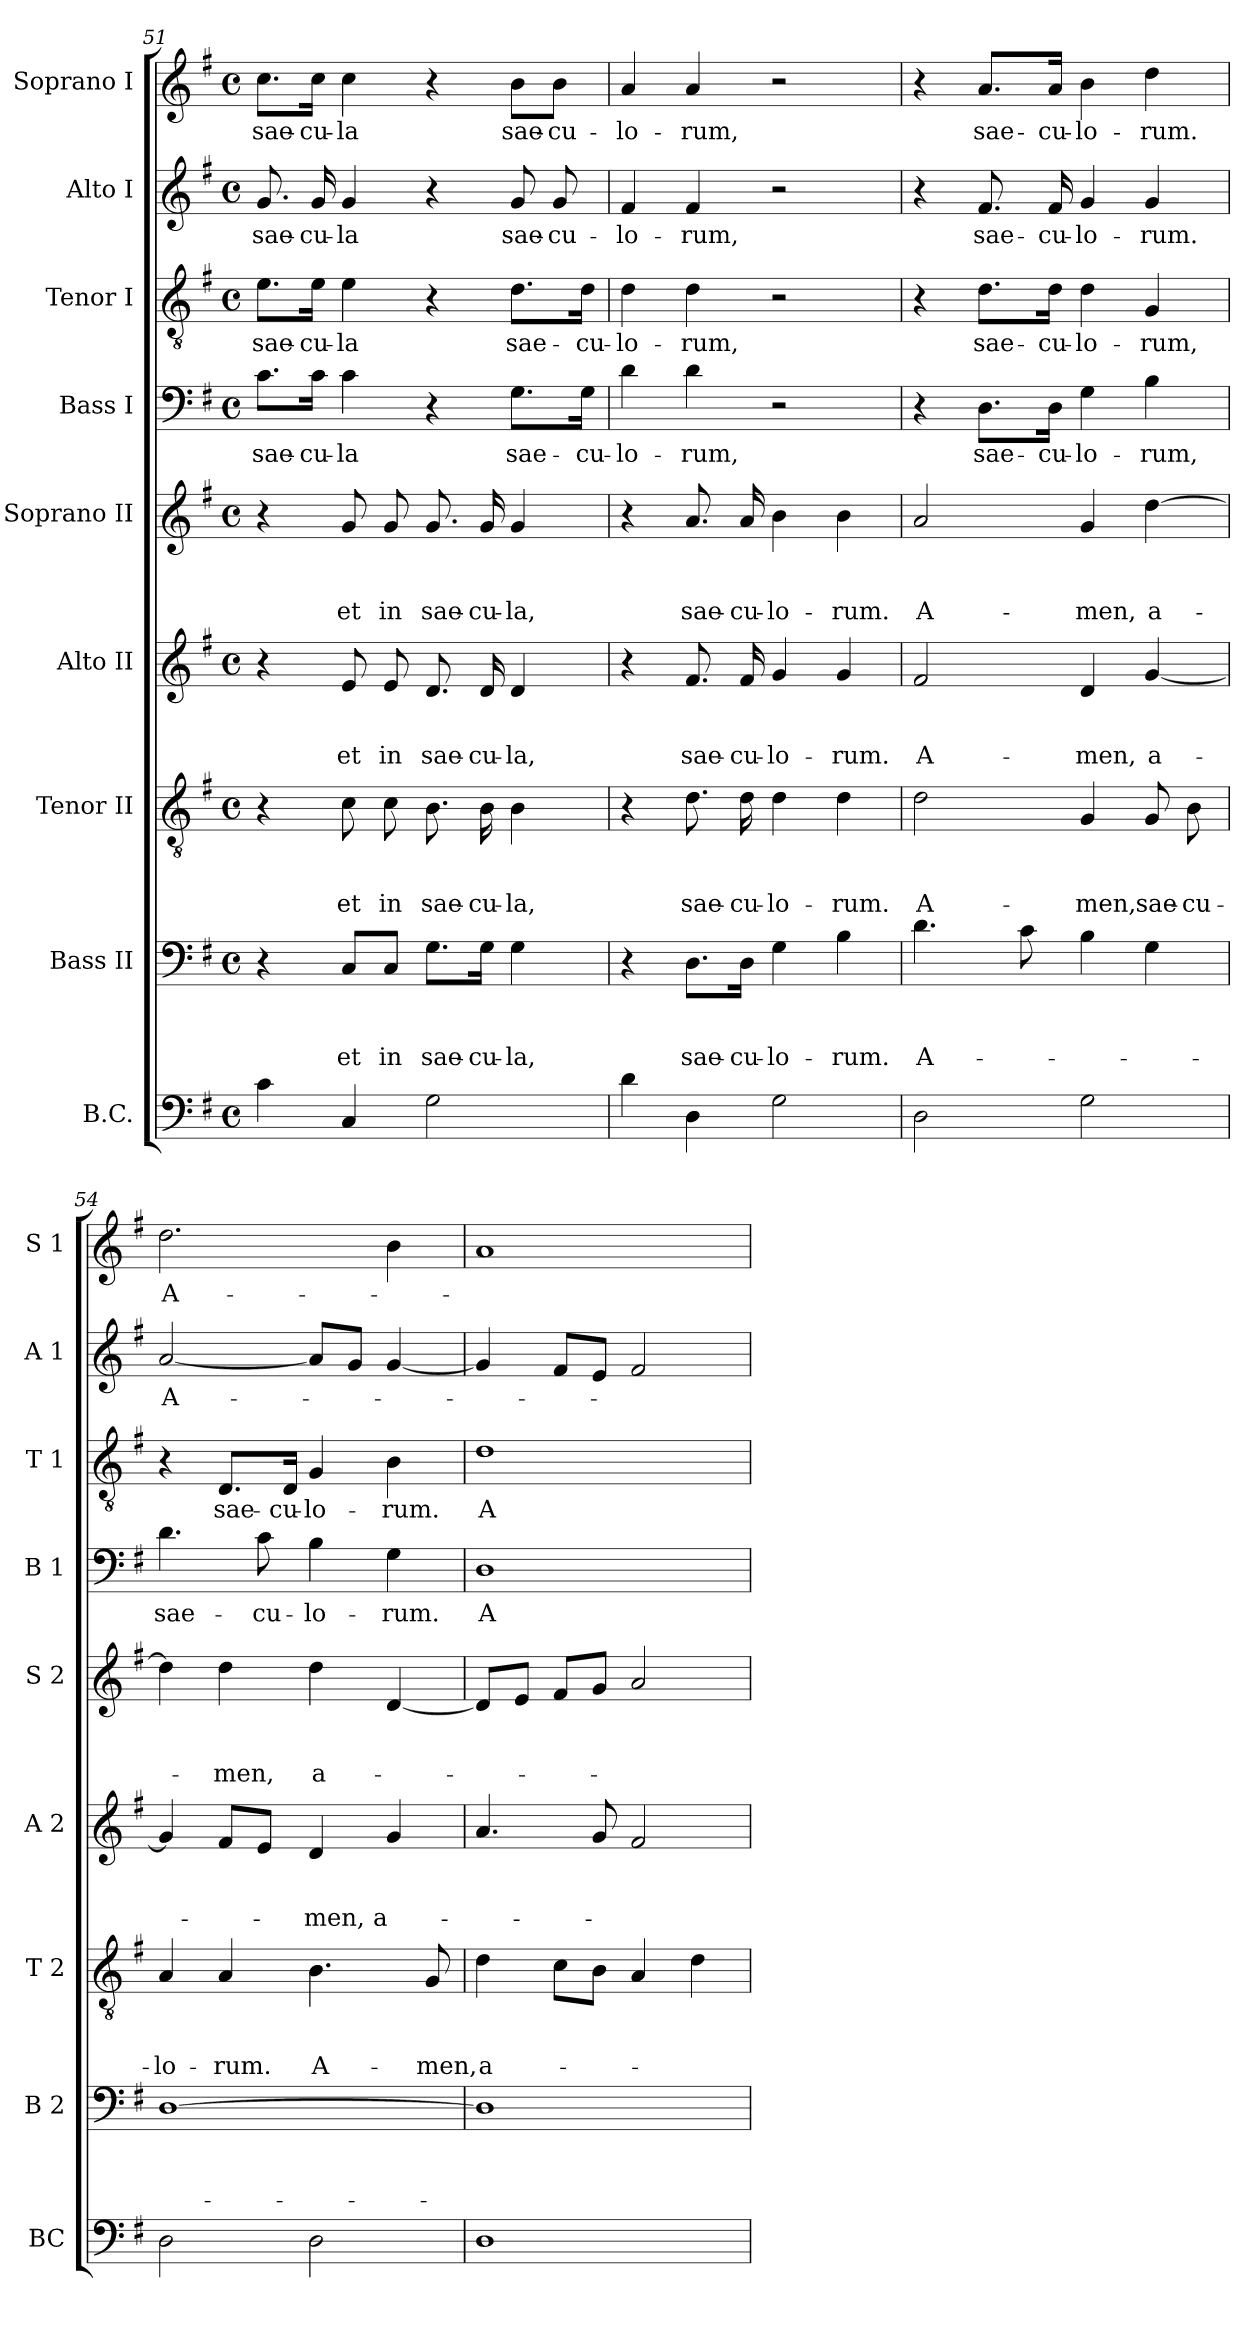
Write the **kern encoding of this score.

**kern	**kern	**text	**text	**text	**kern	**text	**text	**text	**kern	**text	**text	**text	**kern	**text	**text	**text	**kern	**text	**kern	**text	**kern	**text	**kern	**text
*part9	*part8	*part8	*part8	*part8	*part7	*part7	*part7	*part7	*part6	*part6	*part6	*part6	*part5	*part5	*part5	*part5	*part4	*part4	*part3	*part3	*part2	*part2	*part1	*part1
*staff9	*staff8	*staff8	*staff8	*staff8	*staff7	*staff7	*staff7	*staff7	*staff6	*staff6	*staff6	*staff6	*staff5	*staff5	*staff5	*staff5	*staff4	*staff4	*staff3	*staff3	*staff2	*staff2	*staff1	*staff1
*I"B.C.	*I"Bass II	*	*	*	*I"Tenor II	*	*	*	*I"Alto II	*	*	*	*I"Soprano II	*	*	*	*I"Bass I	*	*I"Tenor I	*	*I"Alto I	*	*I"Soprano I	*
*I'BC	*I'B 2	*	*	*	*I'T 2	*	*	*	*I'A 2	*	*	*	*I'S 2	*	*	*	*I'B 1	*	*I'T 1	*	*I'A 1	*	*I'S 1	*
*clefF4	*clefF4	*	*	*	*clefGv2	*	*	*	*clefG2	*	*	*	*clefG2	*	*	*	*clefF4	*	*clefGv2	*	*clefG2	*	*clefG2	*
*k[f#]	*k[f#]	*	*	*	*k[f#]	*	*	*	*k[f#]	*	*	*	*k[f#]	*	*	*	*k[f#]	*	*k[f#]	*	*k[f#]	*	*k[f#]	*
*G:	*G:	*	*	*	*G:	*	*	*	*G:	*	*	*	*G:	*	*	*	*G:	*	*G:	*	*G:	*	*G:	*
*M4/4	*M4/4	*	*	*	*M4/4	*	*	*	*M4/4	*	*	*	*M4/4	*	*	*	*M4/4	*	*M4/4	*	*M4/4	*	*M4/4	*
*met(c)	*met(c)	*	*	*	*met(c)	*	*	*	*met(c)	*	*	*	*met(c)	*	*	*	*met(c)	*	*met(c)	*	*met(c)	*	*met(c)	*
=51	=51	=51	=51	=51	=51	=51	=51	=51	=51	=51	=51	=51	=51	=51	=51	=51	=51	=51	=51	=51	=51	=51	=51	=51
!	!	!	!	!	!	!	!	!	!	!	!	!	!	!	!	!	!	!LO:LY:b	!	!LO:LY:b	!	!LO:LY:b	!	!LO:LY:b
4c\	4r	.	.	.	4r	.	.	.	4r	.	.	.	4r	.	.	.	8.c\L	sae-	8.e\L	sae-	8.g/	sae-	8.cc\L	sae-
!	!	!	!	!	!	!	!	!	!	!	!	!	!	!	!	!	!	!LO:LY:b	!	!LO:LY:b	!	!LO:LY:b	!	!LO:LY:b
.	.	.	.	.	.	.	.	.	.	.	.	.	.	.	.	.	16c\Jk	-cu-	16e\Jk	-cu-	16g/	-cu-	16cc\Jk	-cu-
!	!	!	!	!LO:LY:b	!	!	!	!LO:LY:b	!	!	!	!LO:LY:b	!	!	!	!LO:LY:b	!	!LO:LY:b	!	!LO:LY:b	!	!LO:LY:b	!	!LO:LY:b
4C/	8C/L	.	.	et	8c\	.	.	et	8e/	.	.	et	8g/	.	.	et	4c\	-la	4e\	-la	4g/	-la	4cc\	-la
!	!	!	!	!LO:LY:b	!	!	!	!LO:LY:b	!	!	!	!LO:LY:b	!	!	!	!LO:LY:b	!	!	!	!	!	!	!	!
.	8C/J	.	.	in	8c\	.	.	in	8e/	.	.	in	8g/	.	.	in	.	.	.	.	.	.	.	.
!	!	!	!	!LO:LY:b	!	!	!	!LO:LY:b	!	!	!	!LO:LY:b	!	!	!	!LO:LY:b	!	!	!	!	!	!	!	!
2G\	8.G\L	.	.	sae-	8.B\	.	.	sae-	8.d/	.	.	sae-	8.g/	.	.	sae-	4r	.	4r	.	4r	.	4r	.
!	!	!	!	!LO:LY:b	!	!	!	!LO:LY:b	!	!	!	!LO:LY:b	!	!	!	!LO:LY:b	!	!	!	!	!	!	!	!
.	16G\Jk	.	.	-cu-	16B\	.	.	-cu-	16d/	.	.	-cu-	16g/	.	.	-cu-	.	.	.	.	.	.	.	.
!	!	!	!	!LO:LY:b	!	!	!	!LO:LY:b	!	!	!	!LO:LY:b	!	!	!	!LO:LY:b	!	!LO:LY:b	!	!LO:LY:b	!	!LO:LY:b	!	!LO:LY:b
.	4G\	.	.	-la,	4B\	.	.	-la,	4d/	.	.	-la,	4g/	.	.	-la,	8.G\L	sae-	8.d\L	sae-	8g/	sae-	8b\L	sae-
!	!	!	!	!	!	!	!	!	!	!	!	!	!	!	!	!	!	!	!	!	!	!LO:LY:b	!	!LO:LY:b
.	.	.	.	.	.	.	.	.	.	.	.	.	.	.	.	.	.	.	.	.	8g/	-cu-	8b\J	-cu-
!	!	!	!	!	!	!	!	!	!	!	!	!	!	!	!	!	!	!LO:LY:b	!	!LO:LY:b	!	!	!	!
.	.	.	.	.	.	.	.	.	.	.	.	.	.	.	.	.	16G\Jk	-cu-	16d\Jk	-cu-	.	.	.	.
=52	=52	=52	=52	=52	=52	=52	=52	=52	=52	=52	=52	=52	=52	=52	=52	=52	=52	=52	=52	=52	=52	=52	=52	=52
!	!	!	!	!	!	!	!	!	!	!	!	!	!	!	!	!	!	!LO:LY:b	!	!LO:LY:b	!	!LO:LY:b	!	!LO:LY:b
4d\	4r	.	.	.	4r	.	.	.	4r	.	.	.	4r	.	.	.	4d\	-lo-	4d\	-lo-	4f#/	-lo-	4a/	-lo-
!	!	!	!	!LO:LY:b	!	!	!	!LO:LY:b	!	!	!	!LO:LY:b	!	!	!	!LO:LY:b	!	!LO:LY:b	!	!LO:LY:b	!	!LO:LY:b	!	!LO:LY:b
4D\	8.D\L	.	.	sae-	8.d\	.	.	sae-	8.f#/	.	.	sae-	8.a/	.	.	sae-	4d\	-rum,	4d\	-rum,	4f#/	-rum,	4a/	-rum,
!	!	!	!	!LO:LY:b	!	!	!	!LO:LY:b	!	!	!	!LO:LY:b	!	!	!	!LO:LY:b	!	!	!	!	!	!	!	!
.	16D\Jk	.	.	-cu-	16d\	.	.	-cu-	16f#/	.	.	-cu-	16a/	.	.	-cu-	.	.	.	.	.	.	.	.
!	!	!	!	!LO:LY:b	!	!	!	!LO:LY:b	!	!	!	!LO:LY:b	!	!	!	!LO:LY:b	!	!	!	!	!	!	!	!
2G\	4G\	.	.	-lo-	4d\	.	.	-lo-	4g/	.	.	-lo-	4b\	.	.	-lo-	2r	.	2r	.	2r	.	2r	.
!	!	!	!	!LO:LY:b	!	!	!	!LO:LY:b	!	!	!	!LO:LY:b	!	!	!	!LO:LY:b	!	!	!	!	!	!	!	!
.	4B\	.	.	-rum.	4d\	.	.	-rum.	4g/	.	.	-rum.	4b\	.	.	-rum.	.	.	.	.	.	.	.	.
!!LO:PB:g=z
=53	=53	=53	=53	=53	=53	=53	=53	=53	=53	=53	=53	=53	=53	=53	=53	=53	=53	=53	=53	=53	=53	=53	=53	=53
!	!	!	!	!LO:LY:b	!	!	!	!LO:LY:b	!	!	!	!LO:LY:b	!	!	!	!LO:LY:b	!	!	!	!	!	!	!	!
2D\	4.d\	.	.	A-	2d\	.	.	A-	2f#/	.	.	A-	2a/	.	.	A-	4r	.	4r	.	4r	.	4r	.
!	!	!	!	!	!	!	!	!	!	!	!	!	!	!	!	!	!	!LO:LY:b	!	!LO:LY:b	!	!LO:LY:b	!	!LO:LY:b
.	.	.	.	.	.	.	.	.	.	.	.	.	.	.	.	.	8.D\L	sae-	8.d\L	sae-	8.f#/	sae-	8.a/L	sae-
.	8c\	.	.	.	.	.	.	.	.	.	.	.	.	.	.	.	.	.	.	.	.	.	.	.
!	!	!	!	!	!	!	!	!	!	!	!	!	!	!	!	!	!	!LO:LY:b	!	!LO:LY:b	!	!LO:LY:b	!	!LO:LY:b
.	.	.	.	.	.	.	.	.	.	.	.	.	.	.	.	.	16D\Jk	-cu-	16d\Jk	-cu-	16f#/	-cu-	16a/Jk	-cu-
!	!	!	!	!	!	!	!	!LO:LY:b	!	!	!	!LO:LY:b	!	!	!	!LO:LY:b	!	!LO:LY:b	!	!LO:LY:b	!	!LO:LY:b	!	!LO:LY:b
2G\	4B\	.	.	.	4G/	.	.	-men,	4d/	.	.	-men,	4g/	.	.	-men,	4G\	-lo-	4d\	-lo-	4g/	-lo-	4b\	-lo-
!	!	!	!	!	!	!	!	!LO:LY:b	!	!	!	!LO:LY:b	!	!	!	!LO:LY:b	!	!LO:LY:b	!	!LO:LY:b	!	!LO:LY:b	!	!LO:LY:b
.	4G\	.	.	.	8G/	.	.	sae-	[4g/	.	.	a-	[4dd\	.	.	a-	4B\	-rum,	4G/	-rum,	4g/	-rum.	4dd\	-rum.
!	!	!	!	!	!	!	!	!LO:LY:b	!	!	!	!	!	!	!	!	!	!	!	!	!	!	!	!
.	.	.	.	.	8B\	.	.	-cu-	.	.	.	.	.	.	.	.	.	.	.	.	.	.	.	.
=54	=54	=54	=54	=54	=54	=54	=54	=54	=54	=54	=54	=54	=54	=54	=54	=54	=54	=54	=54	=54	=54	=54	=54	=54
*^	*	*	*	*	*	*	*	*	*	*	*	*	*	*	*	*	*	*	*	*	*	*	*	*
!	!	!	!	!	!	!	!	!	!LO:LY:b	!	!	!	!	!	!	!	!	!	!LO:LY:b	!	!	!	!LO:LY:b	!	!LO:LY:b
2D\	4ryy	[1D	.	.	.	4A/	.	.	-lo-	4g/]	.	.	.	4dd\]	.	.	.	4.d\	sae-	4r	.	[2a/	A-	2.dd\	A-
!	!	!	!	!	!	!	!	!	!LO:LY:b	!	!	!	!	!	!	!	!LO:LY:b	!	!	!	!LO:LY:b	!	!	!	!
.	8ryy	.	.	.	.	4A/	.	.	-rum.	8f#/L	.	.	.	4dd\	.	.	-men,	.	.	8.D/L	sae-	.	.	.	.
!	!	!	!	!	!	!	!	!	!	!	!	!	!	!	!	!	!	!	!LO:LY:b	!	!	!	!	!	!
.	8ryy	.	.	.	.	.	.	.	.	8e/J	.	.	.	.	.	.	.	8c\	-cu-	.	.	.	.	.	.
!	!	!	!	!	!	!	!	!	!	!	!	!	!	!	!	!	!	!	!	!	!LO:LY:b	!	!	!	!
.	.	.	.	.	.	.	.	.	.	.	.	.	.	.	.	.	.	.	.	16D/Jk	-cu-	.	.	.	.
!	!	!	!	!	!	!	!	!	!LO:LY:b	!	!	!	!LO:LY:b	!	!	!	!LO:LY:b	!	!LO:LY:b	!	!LO:LY:b	!	!	!	!
2D\	4ryy	.	.	.	.	4.B\	.	.	A-	4d/	.	.	-men,	4dd\	.	.	a-	4B\	-lo-	4G/	-lo-	8a/L]	.	.	.
.	.	.	.	.	.	.	.	.	.	.	.	.	.	.	.	.	.	.	.	.	.	8g/J	.	.	.
!	!	!	!	!	!	!	!	!	!	!	!	!	!LO:LY:b	!	!	!	!	!	!LO:LY:b	!	!LO:LY:b	!	!	!	!
.	8ryy	.	.	.	.	.	.	.	.	4g/	.	.	a-	[4d/	.	.	.	4G\	-rum.	4B\	-rum.	[4g/	.	4b\	.
!	!	!	!	!	!	!	!	!	!LO:LY:b	!	!	!	!	!	!	!	!	!	!	!	!	!	!	!	!
.	8ryy	.	.	.	.	8G/	.	.	-men,	.	.	.	.	.	.	.	.	.	.	.	.	.	.	.	.
=55	=55	=55	=55	=55	=55	=55	=55	=55	=55	=55	=55	=55	=55	=55	=55	=55	=55	=55	=55	=55	=55	=55	=55	=55	=55
!	!	!	!	!	!	!	!	!	!LO:LY:b	!	!	!	!	!	!	!	!	!	!LO:LY:b	!	!LO:LY:b	!	!	!	!
1D	4ryy	1D]	.	.	.	4d\	.	.	a-	4.a/	.	.	.	8d/L]	.	.	.	1D	A-	1d	A-	4g/]	.	1a	.
.	.	.	.	.	.	.	.	.	.	.	.	.	.	8e/J	.	.	.	.	.	.	.	.	.	.	.
.	4ryy	.	.	.	.	8c\L	.	.	.	.	.	.	.	8f#/L	.	.	.	.	.	.	.	8f#/L	.	.	.
.	.	.	.	.	.	8B\J	.	.	.	8g/	.	.	.	8g/J	.	.	.	.	.	.	.	8e/J	.	.	.
.	4ryy	.	.	.	.	4A/	.	.	.	2f#/	.	.	.	2a/	.	.	.	.	.	.	.	2f#/	.	.	.
.	4ryy	.	.	.	.	4d\	.	.	.	.	.	.	.	.	.	.	.	.	.	.	.	.	.	.	.
*v	*v	*	*	*	*	*	*	*	*	*	*	*	*	*	*	*	*	*	*	*	*	*	*	*	*
=	=	=	=	=	=	=	=	=	=	=	=	=	=	=	=	=	=	=	=	=	=	=	=	=
*-	*-	*-	*-	*-	*-	*-	*-	*-	*-	*-	*-	*-	*-	*-	*-	*-	*-	*-	*-	*-	*-	*-	*-	*-
